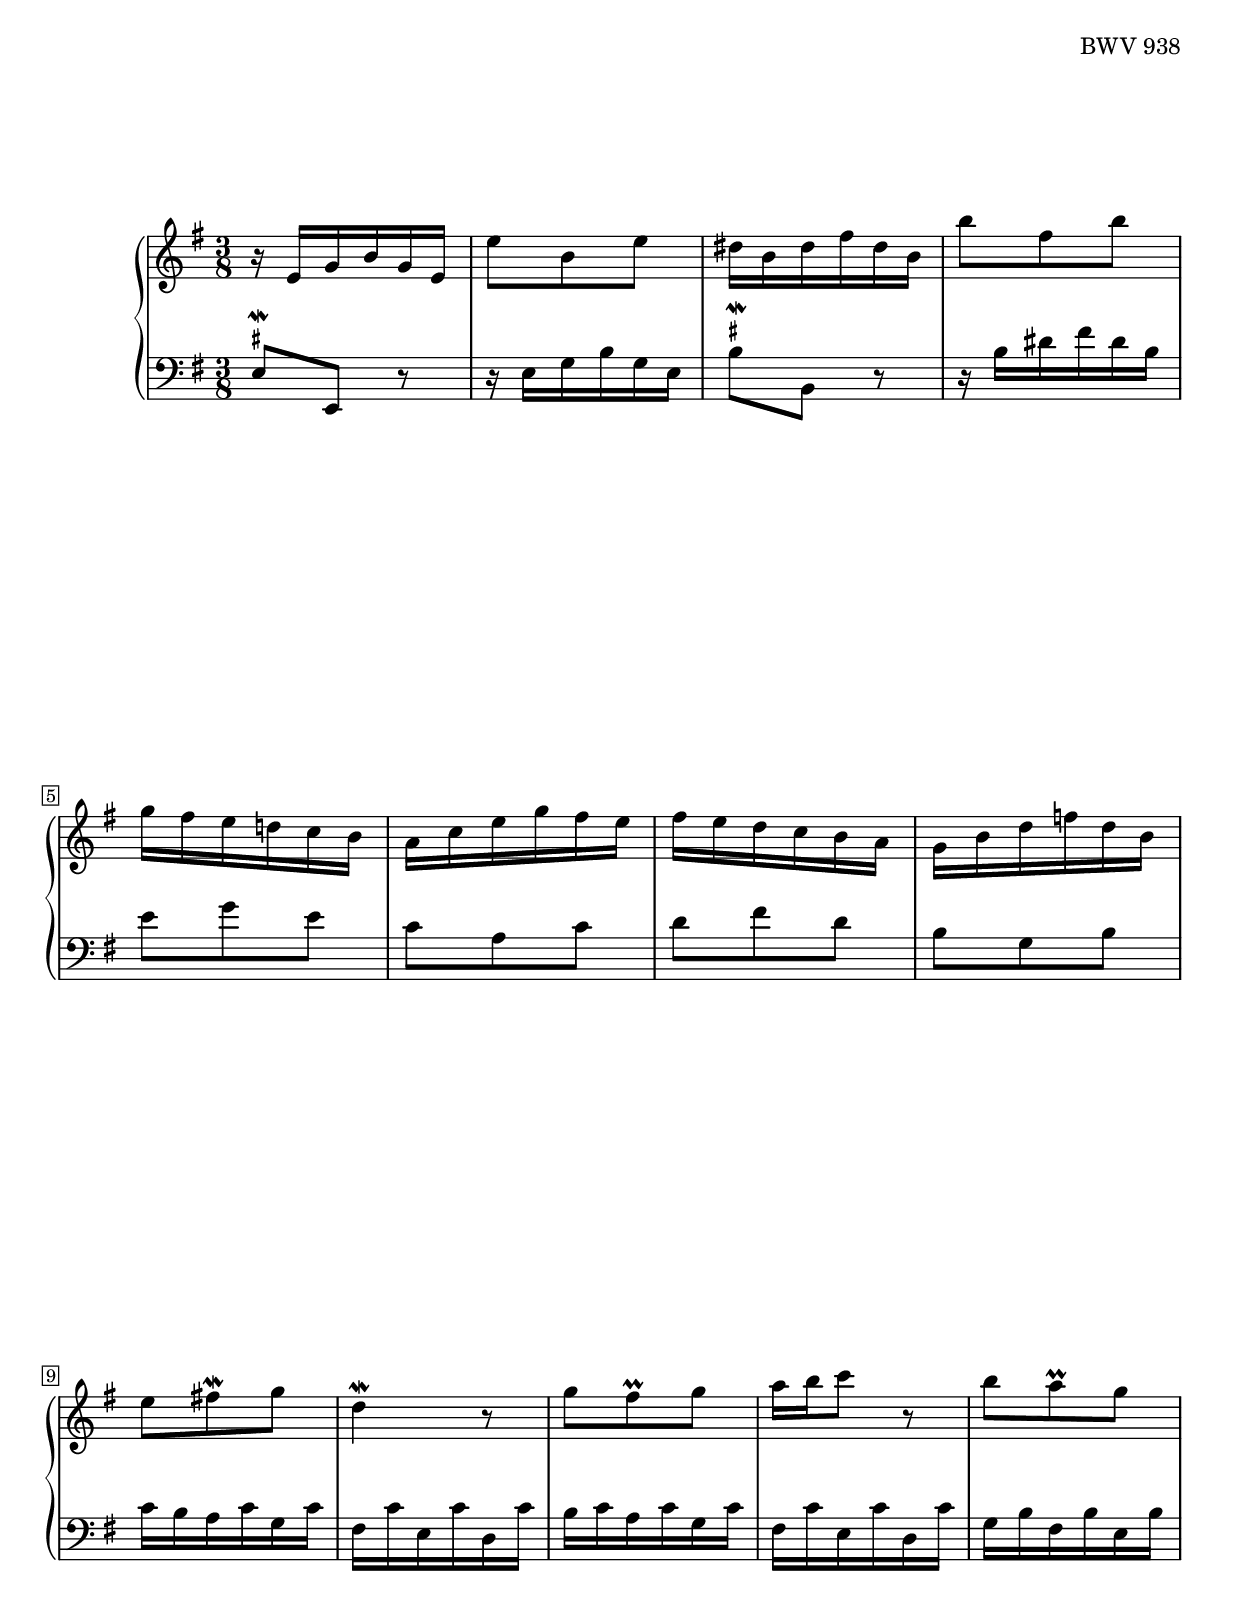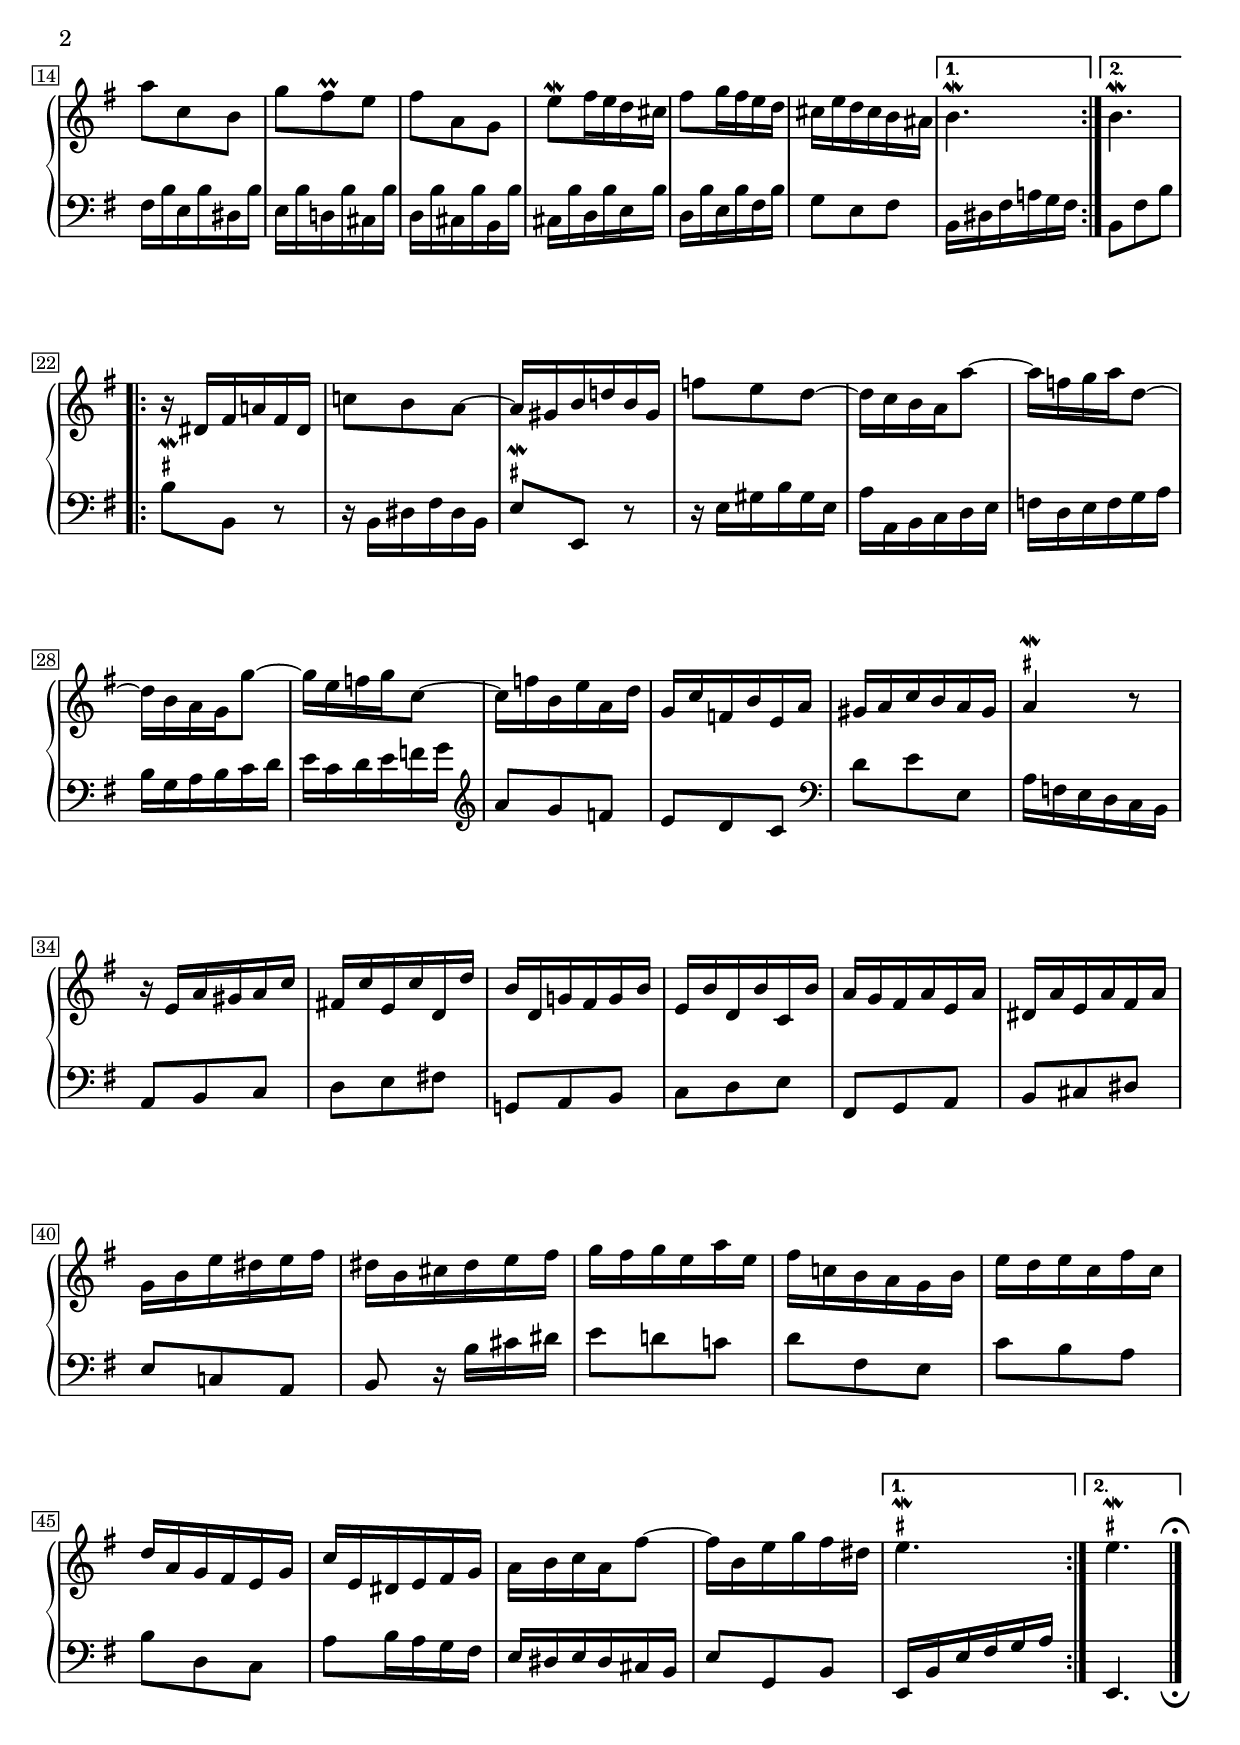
Global = {
  \key e \minor
  \time 3/8
  \include "./global.ly"
}

Sopran = \context Voice = "one" \relative c' {
  \voiceOne
  \override Rest.staff-position = #0
  \stemNeutral
  \repeat volta 2 {
  %1
  | r16 e[ g b g e]
  | e'8[ b e]
  | dis16[ b dis fis dis b]
  | b'8[ fis b]
  %5
  | g16[ fis e d! c b]
  | a[ c e g fis e]
  | fis[ e d c b a]
  | g[ b d f! d b]
  | e8[ fis\mordent g]
  %10
  | d4\mordent r8
  | g8[ fis\prall g]
  | a16[ b c8] r
  | b8[ a\prall g]
  \pageBreak
  | a[ c, b]
  %15
  | g'[ fis\prall e]
  | fis[ a, g]
  | e'\mordent[ fis16 e d cis]
  | fis8[ g16 fis e d]
  | cis[ e d cis b ais]
  }
  \alternative {
    { b4.\mordent }
    { b4.\mordent }
  }
  \break
  \repeat volta 2 {
  | r16 dis,[ fis a! fis dis]
  | c'!8[ b a~]
  | a16[ gis b d! b gis]
  %25
  | f'!8[ e d~]
  | d16[ c b a a'8~]
  | a16[ f! g a d,8~]
  | d16[ b a g g'8~]
  | g16[ e f! g c,8~]
  %30
  | c16[ f! b, e a, d]
  | g,[ c f,! b e, a]
  | gis[ a c b a gis]
  | \once \override TextScript.script-priority = #-100
    a4\mordent^\markup { \teeny\sharp } r8
  | r16 e[ a gis a c]
  %35
  | fis,![ c' e, c' d, d']
  | b[ d, g! fis g b]
  | e,[ b' d, b' c, b']
  | a[ g fis a e a]
  | dis,[ a' e a fis a]
  %40
  | g[ b e dis e fis]
  | dis[ b cis dis e fis]
  | g[ fis g e a e]
  | fis[ c! b a g b]
  | e[ d e c fis c]
  %45
  | d[ a g fis e g]
  | c[ e, dis e fis g]
  | a[ b c a fis'8~]
  | fis16[ b, e g fis dis]
  }
  \alternative {
    { \once \override TextScript.script-priority = #-100
      e4.\mordent^\markup { \teeny\sharp } }
  %50
    { \once \override TextScript.script-priority = #-100
      e4.\mordent^\markup { \teeny\sharp } }
  }
  \override Score.TextMark.self-alignment-X = #CENTER
  \textEndMark \markup { \musicglyph "scripts.ufermata" }
  \fine
}

Bass = \context Voice = "four" \relative c {
  \voiceFour
  \override Rest.staff-position = #0
  \stemNeutral
  \repeat volta 2 {
  %1
  | \once \override TextScript.script-priority = #-100
    e8^\mordent^\markup { \teeny\sharp }[ e,] r
  | r16 e'[ g b g e]
  | \once \override TextScript.script-priority = #-100
    b'8^\mordent^\markup { \teeny\sharp }[ b,] r
  | r16 b'[ dis fis dis b]
  %5
  | e8[ g e]
  | c[ a c]
  | d[ fis d]
  | b[ g b]
  | c16[ b a c g c]
  %10
  | fis,[ c' e, c' d, c']
  | b[ c a c g c]
  | fis,[ c' e, c' d, c']
  | g[ b fis b e, b']
  | fis[ b e, b' dis, b']
  %15
  | e,[ b' d,! b' cis, b']
  | d,[ b' cis, b' b, b']
  | cis,[ b' d, b' e, b']
  | d,[ b' e, b' fis b]
  | g8[ e fis]
  }
  \alternative {
    { b,16[ dis fis a! g fis] }
    { b,8[ fis' b] }
  }
  \repeat volta 2 {
  | \once \override TextScript.script-priority = #-100
    b^\mordent^\markup { \teeny\sharp } b, r
  | r16 b[ dis fis dis b]
  | \once \override TextScript.script-priority = #-100
    e8^\mordent^\markup { \teeny\sharp } e, r
  %25
  | r16 e'[ gis b gis e]
  | a[ a, b c d e]
  | f![ d e f g a]
  | b[ g a b c d]
  | e[ c d e f! g]
  %30
  | \clef treble a8[ g f!]
  | e[ d c]
  | \clef bass d[ e e,]
  | a16[ f! e d c b]
  | a8[ b c]
  %35
  | d[ e fis!]
  | g,![ a b]
  | c[ d e]
  | fis, g a]
  | b[ cis dis]
  %40
  | e[ c! a]
  | b8 r16 b'[ cis dis]
  | e8[ d! c!]
  | d[ fis, e]
  | c'[ b a]
  %45
  | b[ d, c]
  | a'[ b16 a g fis]
  | e16[ dis e dis cis b]
  | e8[ g, b]
  }
  \alternative {
    { e,16[ b' e fis g a] }
  %50
    { e,4. }
  }
  \tweak direction #DOWN
  \textEndMark \markup { \musicglyph "scripts.dfermata" }
  \fine
}

\score {
  \new PianoStaff
  <<
    \accidentalStyle Score.piano
    \context Staff = "upper" <<
      \set Staff.midiInstrument = #"acoustic grand"
      \Global
      \clef treble
      \Sopran
    >>
    \context Staff = "lower" <<
      \set Staff.midiInstrument = #"acoustic grand"
      \Global
      \clef bass
      \Bass
    >>
  >>
  \header {
    composer = "Johann Sebastian Bach"
    opus = "BWV 938"
    title = \markup { "6. Kleines Präludium e-Moll" }
  }
  \layout {
    \context {
      \PianoStaff
    }
  }
  \midi {
    \tempo 4 = 100
  }
}
